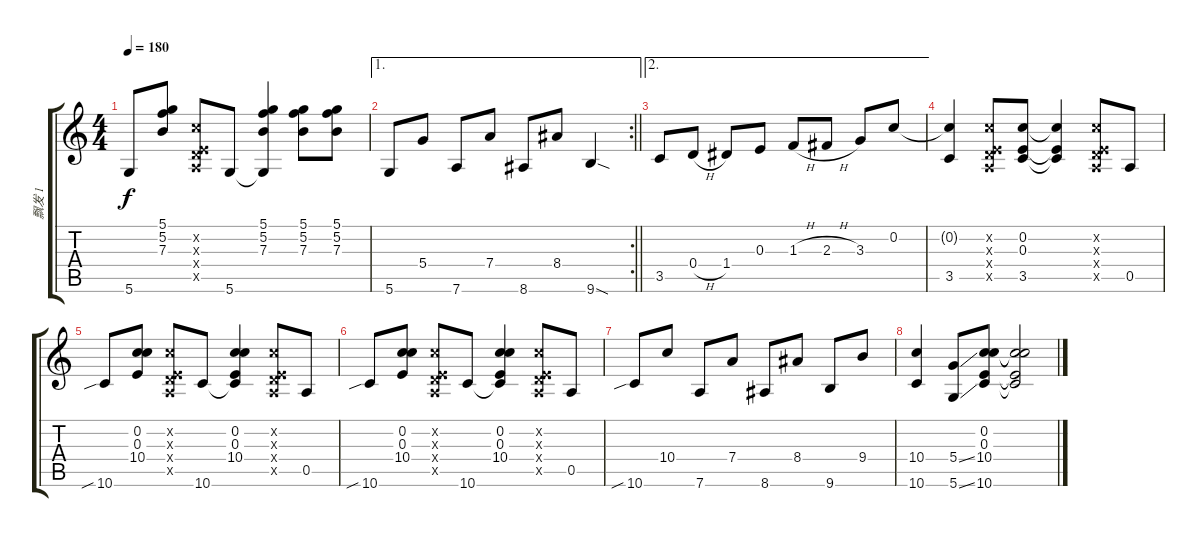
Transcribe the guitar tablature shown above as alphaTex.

\track ("飘发 1" "飘发 1") {instrument acousticguitarnylon}
\staff {score tabs}
\tuning (D4 C4 E3 D3 A2 D2) {hide}
\ts (4 4)
\tempo 180
\clef g2
\ks c
5.6.8{dy f} (5.1 5.2 7.3).8 (0.2{x} 0.3{x} 0.4{x} 0.5{x}).8 5.6.8 (5.1 5.2 7.3 5.6{t}).4 (5.1 5.2 7.3).8 (5.1 5.2 7.3).8 |
\ae 1
\rc 2
\barLineRight lightlight
5.6.8 5.4.8 7.6.8 7.4.8 8.6.8 8.4.8 9.6{sod}.4 |
\ae 2
3.5.8 0.4{h}.8 1.4.8 0.3.8 1.3{h}.8 2.3{h}.8 3.3.8 0.2.8 |
(0.2{t} 3.5).4 (0.2{x} 0.3{x} 0.4{x} 0.5{x}).8 (0.2 0.3 3.5).8 (0.2{t} 0.3{t} 3.5{t}).4 (0.2{x} 0.3{x} 0.4{x} 0.5{x}).8 0.5.8 |
10.6{sib}.8 (0.2 0.3 10.4).8 (0.2{x} 0.3{x} 0.4{x} 0.5{x}).8 10.6.8 (0.2 0.3 10.4 10.6{t}).4 (0.2{x} 0.3{x} 0.4{x} 0.5{x}).8 0.5.8 |
10.6{sib}.8 (0.2 0.3 10.4).8 (0.2{x} 0.3{x} 0.4{x} 0.5{x}).8 10.6.8 (0.2 0.3 10.4 10.6{t}).4 (0.2{x} 0.3{x} 0.4{x} 0.5{x}).8 0.5.8 |
10.6{sib}.8 10.4.8 7.6.8 7.4.8 8.6.8 8.4.8 9.6.8 9.4.8 |
(10.4 10.6).4 (5.4{ss} 5.6{ss}).8 (0.2 0.3 10.4 10.6).8 (0.2{t} 0.3{t} 10.4{t} 10.6{t}).2
